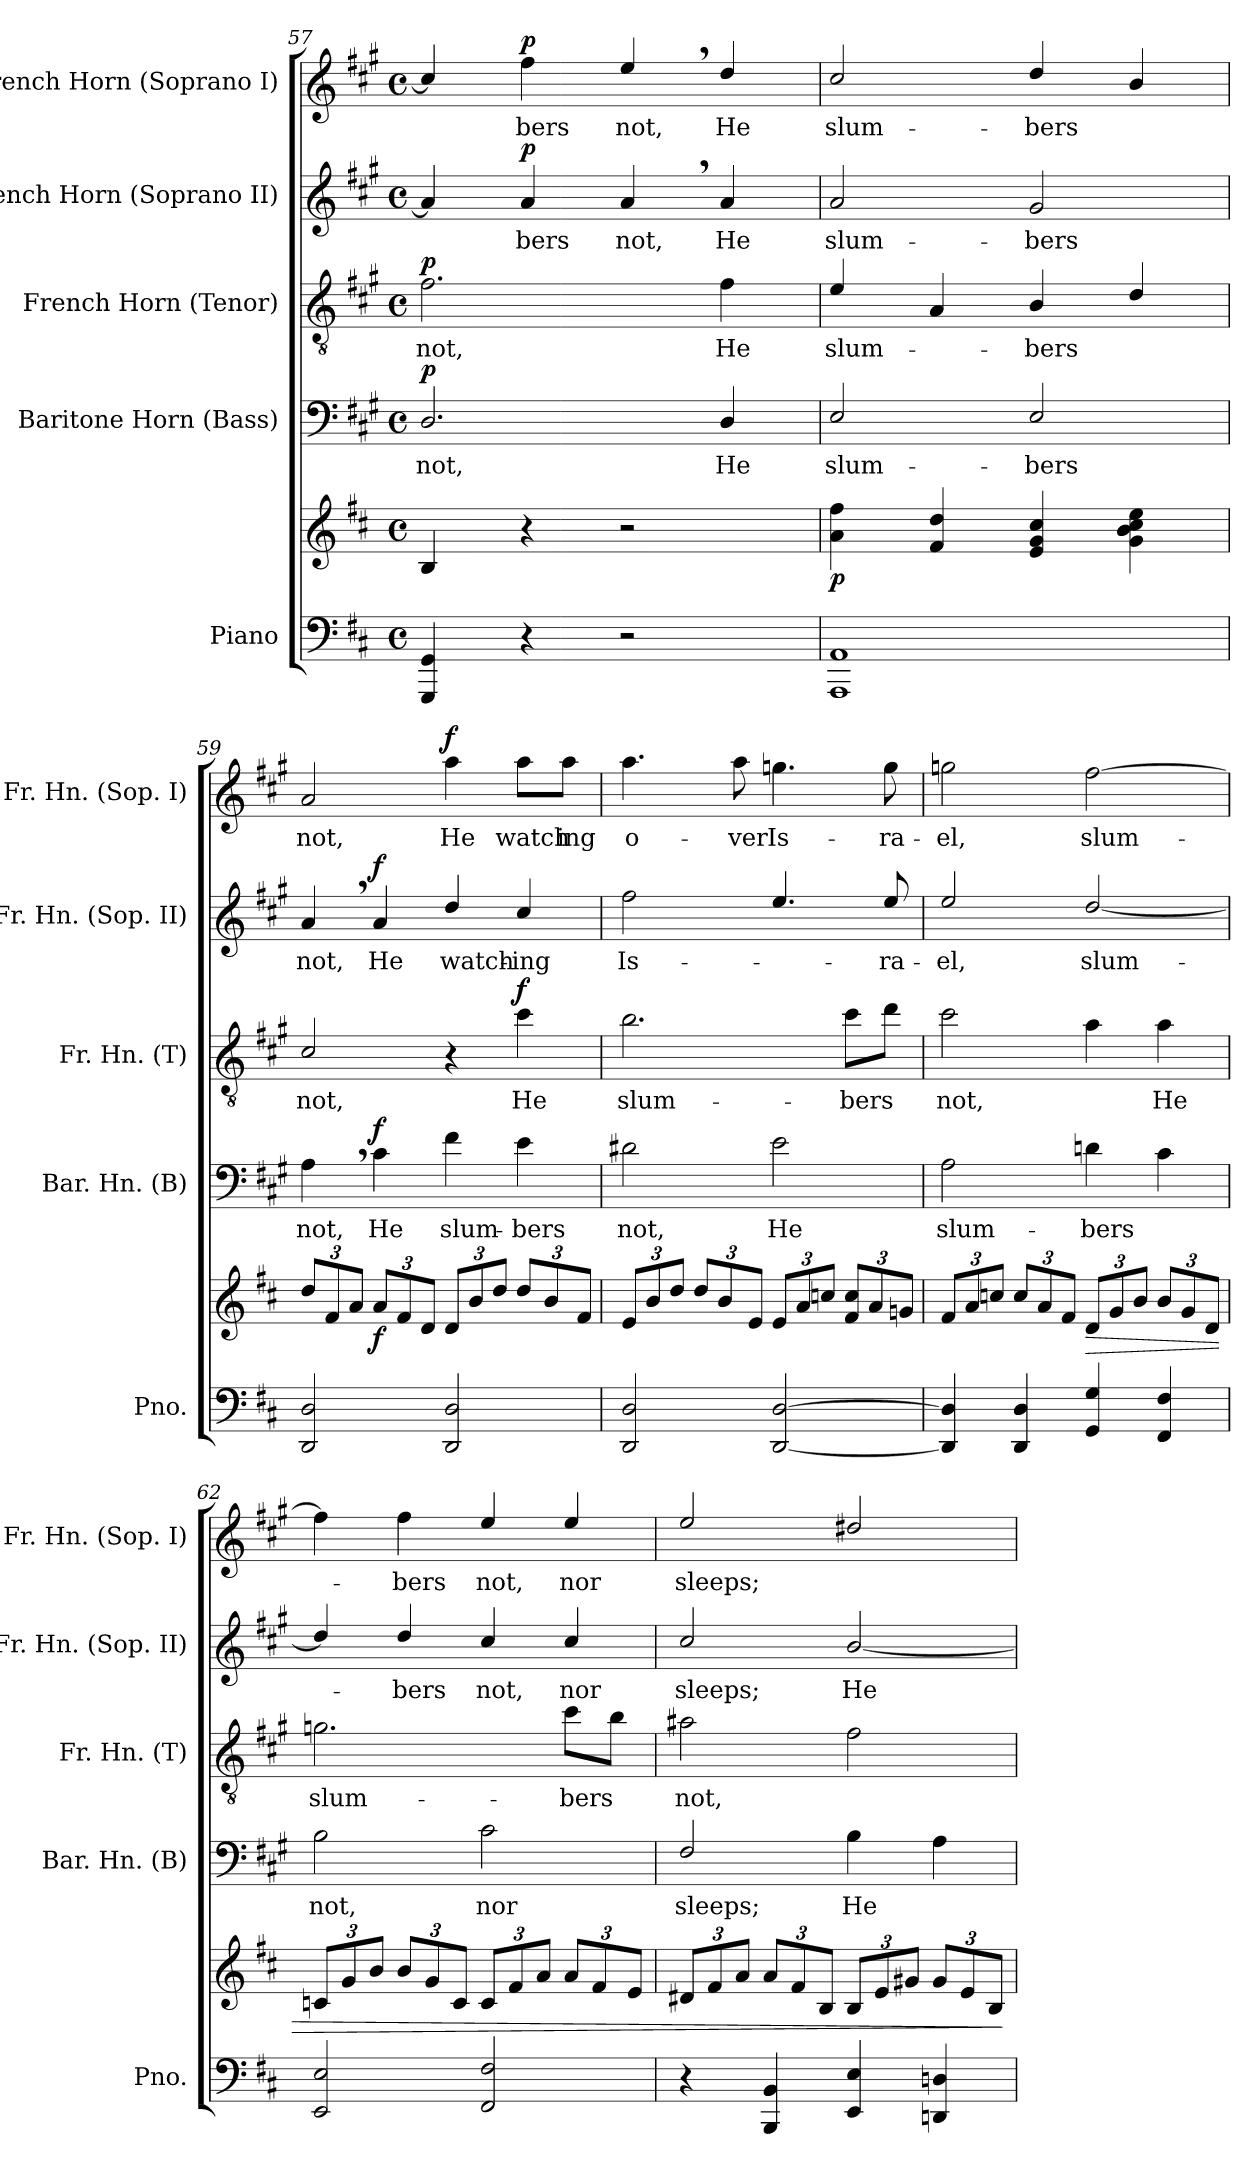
**kern	**kern	**dynam	**kern	**text	**dynam	**kern	**text	**dynam	**kern	**text	**dynam	**kern	**text	**dynam
*part5	*part5	*part5	*part4	*part4	*part4	*part3	*part3	*part3	*part2	*part2	*part2	*part1	*part1	*part1
*staff6	*staff5	*staff5/6	*staff4	*staff4	*staff4	*staff3	*staff3	*staff3	*staff2	*staff2	*staff2	*staff1	*staff1	*staff1
*I"Piano	*	*	*I"Baritone Horn (Bass)	*	*	*I"French Horn (Tenor)	*	*	*I"French Horn (Soprano II)	*	*	*I"French Horn (Soprano I)	*	*
*I'Pno.	*	*	*I'Bar. Hn. (B)	*	*	*I'Fr. Hn. (T)	*	*	*I'Fr. Hn. (Sop. II)	*	*	*I'Fr. Hn. (Sop. I)	*	*
*clefF4	*clefG2	*	*clefF4	*	*	*clefGv2	*	*	*clefG2	*	*	*clefG2	*	*
*	*	*	*ITrd4c7	*	*	*ITrd4c7	*	*	*ITrd4c7	*	*	*ITrd4c7	*	*
*k[f#c#]	*k[f#c#]	*	*k[f#c#]	*	*	*k[f#c#]	*	*	*k[f#c#]	*	*	*k[f#c#]	*	*
*M4/4	*M4/4	*	*M4/4	*	*	*M4/4	*	*	*M4/4	*	*	*M4/4	*	*
*met(c)	*met(c)	*	*met(c)	*	*	*met(c)	*	*	*met(c)	*	*	*met(c)	*	*
=57	=57	=57	=57	=57	=57	=57	=57	=57	=57	=57	=57	=57	=57	=57
!	!	!	!	!LO:LY:b	!LO:DY:a	!	!LO:LY:b	!LO:DY:a	!	!	!	!	!	!
4GGG/ 4GG/	4B/	.	2.GG/	not,	p	2.B\	not,	p	4d/]	.	.	4f#/]	.	.
!	!	!	!	!	!	!	!	!	!	!LO:LY:b	!LO:DY:a	!	!LO:LY:b	!LO:DY:a
4r	4r	.	.	.	.	.	.	.	4d/	-bers	p	4b\	-bers	p
!	!	!	!	!	!	!	!	!	!	!LO:LY:b	!	!	!LO:LY:b	!
2r	2r	.	.	.	.	.	.	.	4d,/	not,	.	4a,/	not,	.
!	!	!	!	!LO:LY:b	!	!	!LO:LY:b	!	!	!LO:LY:b	!	!	!LO:LY:b	!
.	.	.	4GG/	He	.	4B\	He	.	4d/	He	.	4g/	He	.
=58	=58	=58	=58	=58	=58	=58	=58	=58	=58	=58	=58	=58	=58	=58
!	!	!LO:DY:b	!	!LO:LY:b	!	!	!LO:LY:b	!	!	!LO:LY:b	!	!	!LO:LY:b	!
1AAA 1AA	4a\ 4ff#\	p	2AA/	slum-	.	4A/	slum-	.	2d/	slum-	.	2f#/	slum-	.
.	4f#/ 4dd/	.	.	.	.	4D/	.	.	.	.	.	.	.	.
!	!	!	!	!LO:LY:b	!	!	!LO:LY:b	!	!	!LO:LY:b	!	!	!LO:LY:b	!
.	4e/ 4g/ 4cc#/	.	2AA/	-bers	.	4E/	-bers	.	2c#/	-bers	.	4g/	-bers	.
.	4g\ 4b\ 4cc#\ 4ee\	.	.	.	.	4G/	.	.	.	.	.	4e/	.	.
=59	=59	=59	=59	=59	=59	=59	=59	=59	=59	=59	=59	=59	=59	=59
*	*Xbrackettup	*	*	*	*	*	*	*	*	*	*	*	*	*
!	!	!	!	!LO:LY:b	!	!	!LO:LY:b	!	!	!LO:LY:b	!	!	!LO:LY:b	!
2DD/ 2D/	12dd/L	.	4D,\	not,	.	2F#/	not,	.	4d,/	not,	.	2d/	not,	.
.	12f#/	.	.	.	.	.	.	.	.	.	.	.	.	.
.	12a/J	.	.	.	.	.	.	.	.	.	.	.	.	.
!	!	!LO:DY:b	!	!LO:LY:b	!LO:DY:a	!	!	!	!	!LO:LY:b	!LO:DY:a	!	!	!
.	12a/L	f	4F#\	He	f	.	.	.	4d/	He	f	.	.	.
.	12f#/	.	.	.	.	.	.	.	.	.	.	.	.	.
.	12d/J	.	.	.	.	.	.	.	.	.	.	.	.	.
!	!	!	!	!LO:LY:b	!	!	!	!	!	!LO:LY:b	!	!	!LO:LY:b	!LO:DY:a
2DD/ 2D/	12d/L	.	4B\	slum-	.	4r	.	.	4g/	watch-	.	4dd\	He	f
.	12b/	.	.	.	.	.	.	.	.	.	.	.	.	.
.	12dd/J	.	.	.	.	.	.	.	.	.	.	.	.	.
!	!	!	!	!LO:LY:b	!	!	!LO:LY:b	!LO:DY:a	!	!LO:LY:b	!	!	!LO:LY:b	!
.	12dd/L	.	4A\	-bers	.	4f#\	He	f	4f#/	-ing	.	8dd\L	watch-	.
.	12b/	.	.	.	.	.	.	.	.	.	.	.	.	.
!	!	!	!	!	!	!	!	!	!	!	!	!	!LO:LY:b	!
.	.	.	.	.	.	.	.	.	.	.	.	8dd\J	-ing	.
.	12f#/J	.	.	.	.	.	.	.	.	.	.	.	.	.
!!LO:LB:g=z
=60	=60	=60	=60	=60	=60	=60	=60	=60	=60	=60	=60	=60	=60	=60
!	!	!	!	!LO:LY:b	!	!	!LO:LY:b	!	!	!LO:LY:b	!	!	!LO:LY:b	!
2DD/ 2D/	12e/L	.	2G#X\	not,	.	2.e\	slum-	.	2b\	Is-	.	4.dd\	o-	.
.	12b/	.	.	.	.	.	.	.	.	.	.	.	.	.
.	12dd/J	.	.	.	.	.	.	.	.	.	.	.	.	.
.	12dd/L	.	.	.	.	.	.	.	.	.	.	.	.	.
.	12b/	.	.	.	.	.	.	.	.	.	.	.	.	.
!	!	!	!	!	!	!	!	!	!	!	!	!	!LO:LY:b	!
.	.	.	.	.	.	.	.	.	.	.	.	8dd\	-ver	.
.	12e/J	.	.	.	.	.	.	.	.	.	.	.	.	.
!	!	!	!	!LO:LY:b	!	!	!	!	!	!	!	!	!LO:LY:b	!
[2DD/ [2D/	12e/L	.	2A\	He	.	.	.	.	4.a/	.	.	4.ccn\	Is-	.
.	12a/	.	.	.	.	.	.	.	.	.	.	.	.	.
.	12ccn/J	.	.	.	.	.	.	.	.	.	.	.	.	.
!	!	!	!	!	!	!	!LO:LY:b	!	!	!	!	!	!	!
.	12f#/ 12cc/L	.	.	.	.	8f#\L	-bers	.	.	.	.	.	.	.
.	12a/	.	.	.	.	.	.	.	.	.	.	.	.	.
!	!	!	!	!	!	!	!	!	!	!LO:LY:b	!	!	!LO:LY:b	!
.	.	.	.	.	.	8g\J	.	.	8a/	-ra-	.	8cc\	-ra-	.
.	12gn/J	.	.	.	.	.	.	.	.	.	.	.	.	.
=61	=61	=61	=61	=61	=61	=61	=61	=61	=61	=61	=61	=61	=61	=61
!	!	!	!	!LO:LY:b	!	!	!LO:LY:b	!	!	!LO:LY:b	!	!	!LO:LY:b	!
4DD/] 4D/]	12f#/L	.	2D\	slum-	.	2f#\	not,	.	2a/	-el,	.	2ccn\	-el,	.
.	12a/	.	.	.	.	.	.	.	.	.	.	.	.	.
.	12ccn/J	.	.	.	.	.	.	.	.	.	.	.	.	.
4DD/ 4D/	12cc/L	.	.	.	.	.	.	.	.	.	.	.	.	.
.	12a/	.	.	.	.	.	.	.	.	.	.	.	.	.
.	12f#/J	.	.	.	.	.	.	.	.	.	.	.	.	.
!	!	!LO:HP:b	!	!LO:LY:b	!	!	!	!	!	!LO:LY:b	!	!	!LO:LY:b	!
4GG/ 4G/	12d/L	>	4Gn\	-bers	.	4d\	.	.	[2g/	slum-	.	[2b\	slum-	.
.	12g/	.	.	.	.	.	.	.	.	.	.	.	.	.
.	12b/J	.	.	.	.	.	.	.	.	.	.	.	.	.
!	!	!	!	!	!	!	!LO:LY:b	!	!	!	!	!	!	!
4FF#/ 4F#/	12b/L	.	4F#\	.	.	4d\	He	.	.	.	.	.	.	.
.	12g/	.	.	.	.	.	.	.	.	.	.	.	.	.
.	12d/J	.	.	.	.	.	.	.	.	.	.	.	.	.
=62	=62	=62	=62	=62	=62	=62	=62	=62	=62	=62	=62	=62	=62	=62
!	!	!	!	!LO:LY:b	!	!	!LO:LY:b	!	!	!	!	!	!	!
2EE/ 2E/	12cn/L	.	2E\	not,	.	2.cn\	slum-	.	4g/]	.	.	4b\]	.	.
.	12g/	.	.	.	.	.	.	.	.	.	.	.	.	.
.	12b/J	.	.	.	.	.	.	.	.	.	.	.	.	.
!	!	!	!	!	!	!	!	!	!	!LO:LY:b	!	!	!LO:LY:b	!
.	12b/L	.	.	.	.	.	.	.	4g/	-bers	.	4b\	-bers	.
.	12g/	.	.	.	.	.	.	.	.	.	.	.	.	.
.	12c/J	.	.	.	.	.	.	.	.	.	.	.	.	.
!	!	!	!	!LO:LY:b	!	!	!	!	!	!LO:LY:b	!	!	!LO:LY:b	!
2FF#/ 2F#/	12c/L	.	2F#\	nor	.	.	.	.	4f#/	not,	.	4a/	not,	.
.	12f#/	.	.	.	.	.	.	.	.	.	.	.	.	.
.	12a/J	.	.	.	.	.	.	.	.	.	.	.	.	.
!	!	!	!	!	!	!	!LO:LY:b	!	!	!LO:LY:b	!	!	!LO:LY:b	!
.	12a/L	.	.	.	.	8f#\L	-bers	.	4f#/	nor	.	4a/	nor	.
.	12f#/	.	.	.	.	.	.	.	.	.	.	.	.	.
.	.	.	.	.	.	8e\J	.	.	.	.	.	.	.	.
.	12e/J	.	.	.	.	.	.	.	.	.	.	.	.	.
=63	=63	=63	=63	=63	=63	=63	=63	=63	=63	=63	=63	=63	=63	=63
!	!	!	!	!LO:LY:b	!	!	!LO:LY:b	!	!	!LO:LY:b	!	!	!LO:LY:b	!
4r	12d#X/L	.	2BB/	sleeps;	.	2d#X\	not,	.	2f#/	sleeps;	.	2a/	sleeps;	.
.	12f#/	.	.	.	.	.	.	.	.	.	.	.	.	.
.	12a/J	.	.	.	.	.	.	.	.	.	.	.	.	.
4BBB/ 4BB/	12a/L	.	.	.	.	.	.	.	.	.	.	.	.	.
.	12f#/	.	.	.	.	.	.	.	.	.	.	.	.	.
.	12B/J	.	.	.	.	.	.	.	.	.	.	.	.	.
!	!	!	!	!LO:LY:b	!	!	!	!	!	!LO:LY:b	!	!	!	!
4EE/ 4E/	12B/L	.	4E\	He	.	2B\	.	.	[2e/	He	.	2g#X/	.	.
.	12e/	.	.	.	.	.	.	.	.	.	.	.	.	.
.	12g#X/J	.	.	.	.	.	.	.	.	.	.	.	.	.
4DDn/ 4Dn/	12g#/L	.	4D\	.	.	.	.	.	.	.	.	.	.	.
.	12e/	.	.	.	.	.	.	.	.	.	.	.	.	.
.	12B/J	.	.	.	.	.	.	.	.	.	.	.	.	.
.	.	]	.	.	.	.	.	.	.	.	.	.	.	.
=	=	=	=	=	=	=	=	=	=	=	=	=	=	=
*-	*-	*-	*-	*-	*-	*-	*-	*-	*-	*-	*-	*-	*-	*-
